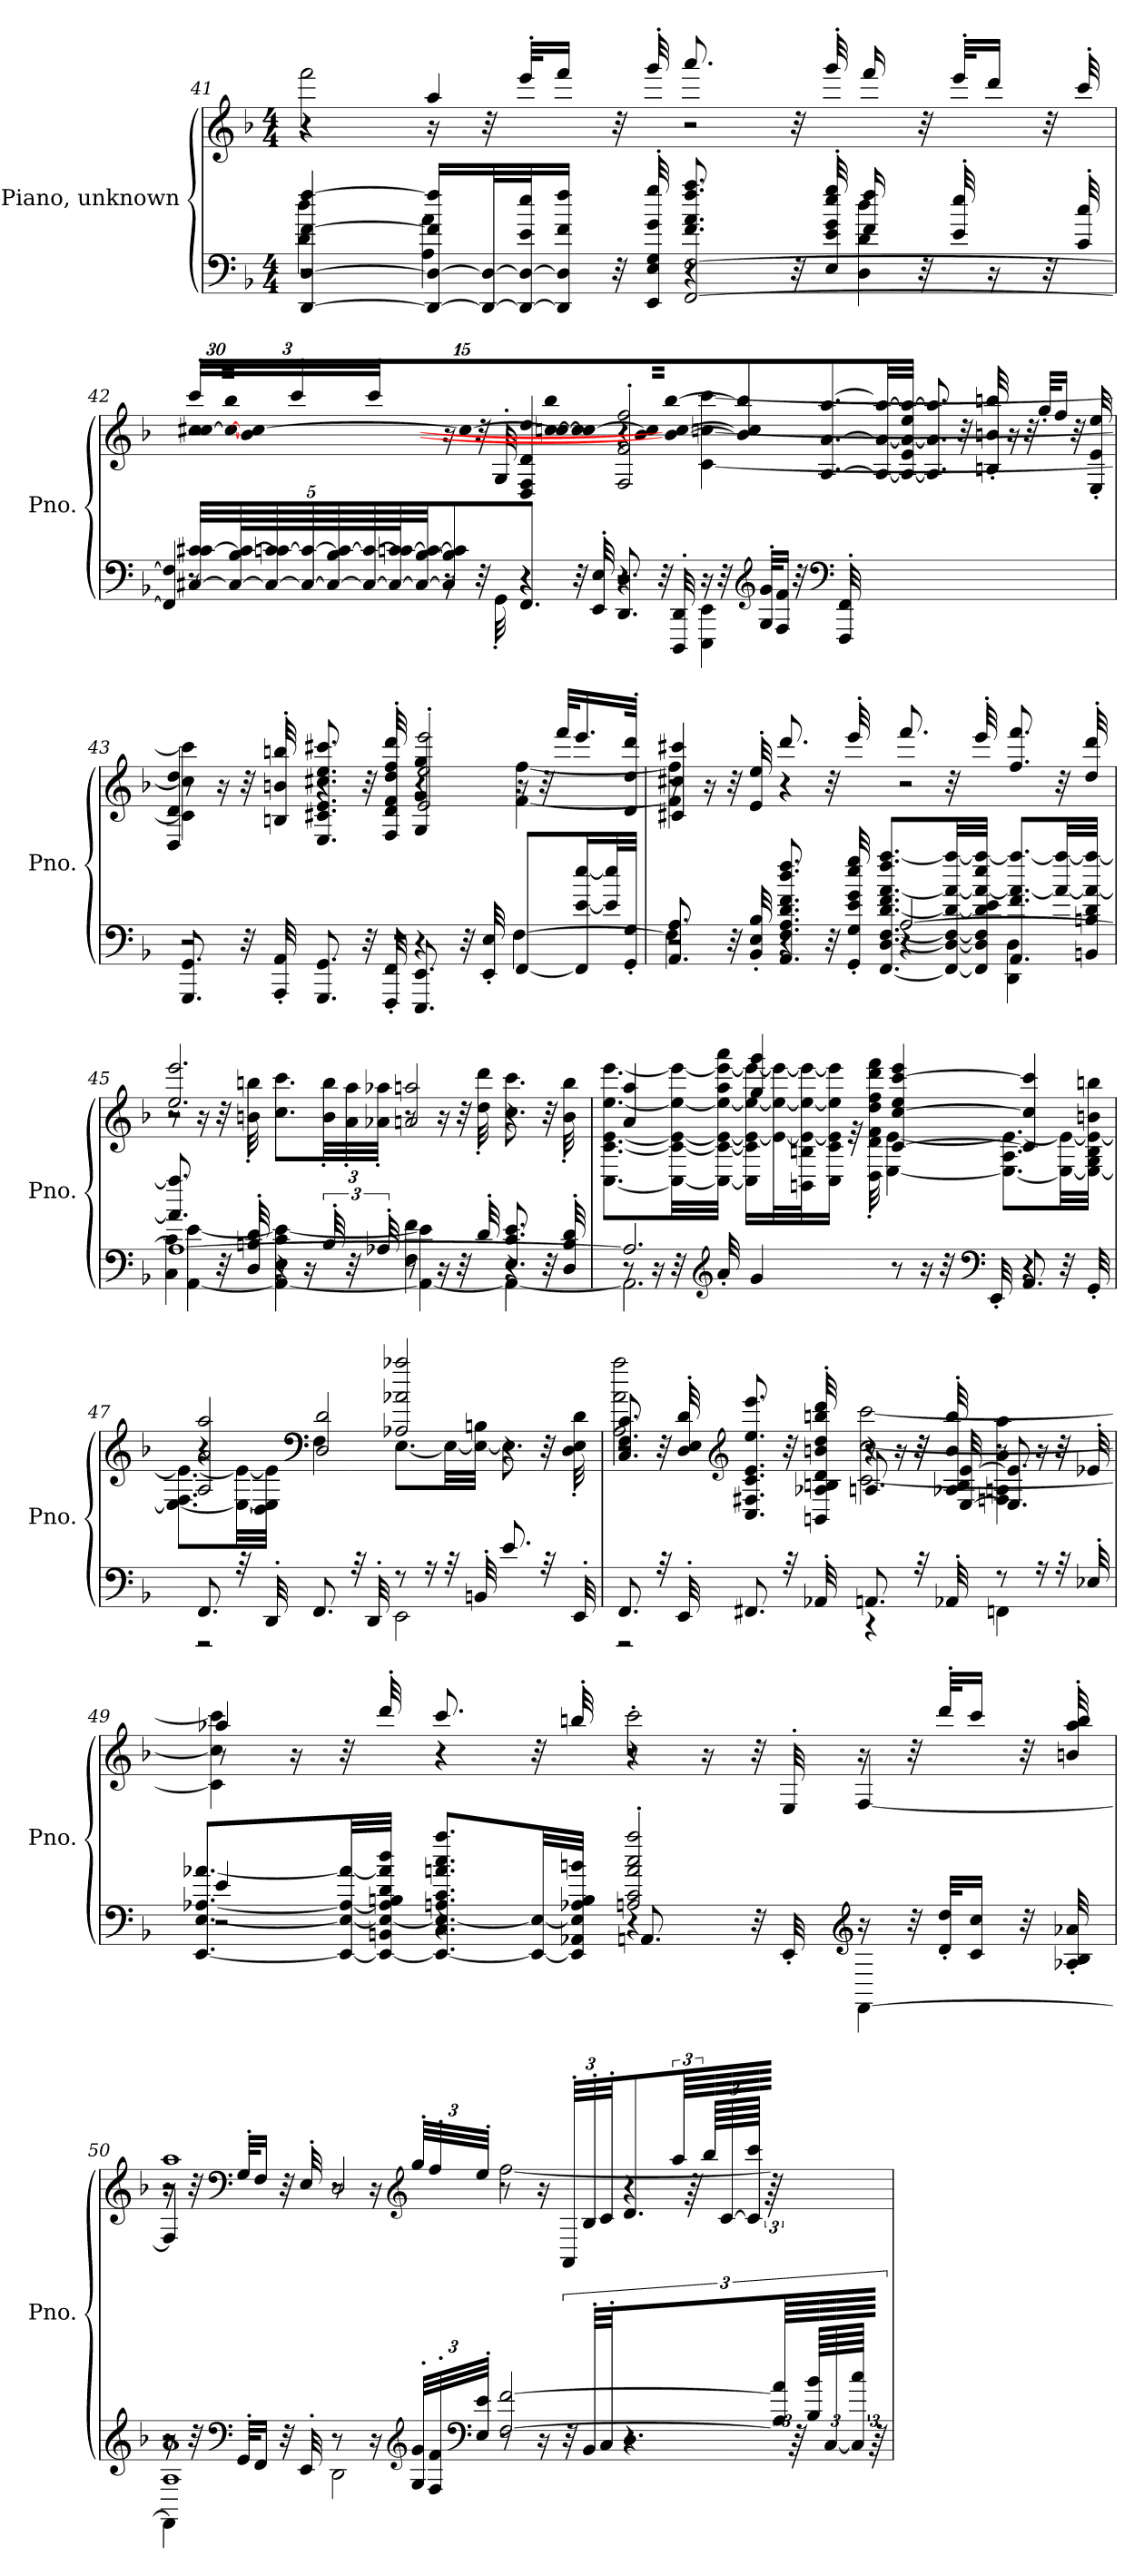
**kern	**kern
*part1	*part1
*staff2	*staff1
*I"Piano, unknown	*
*I'Pno.	*
!!LO:LB:g=z
*clefF4	*clefG2
*k[b-]	*k[b-]
*M4/4	*M4/4
=41	=41
*^	*^
*	*^	*	*^
[4DD/ [4D/ [4f/ [4ff/	4d\ 4dd\	2r	4r	2fff'\	4r
16DD/_ 16D/_ 16f/] 16ff/]LL	4A\ 4a\	.	16r	.	4aa/
32DD/_ 32D/_L	.	.	32r	.	.
32DD/_ 32D/_ 32e/ 32ee/J	.	.	32eee'/KLL	.	.
16DD/] 16D/] 16f/ 16ff/JJ	.	.	16fff/JJ	.	.
32r	.	.	32r	.	.
32EE/' 32E/' 32G/' 32g/' 32gg/'	.	.	32ggg'/	.	.
8.f/ 8.a/ 8.ff/ 8.aa/	4r	[2FF/ [2F/	8.aaa/	2r	2r
32r	.	.	32r	.	.
32E/' 32e/' 32g/' 32ee/' 32gg/'	.	.	32ggg'/	.	.
16f/ 16ff/	4D\ 4d\ 4dd\	.	16fff/	.	.
32r	.	.	32r	.	.
32e/' 32ee/'	.	.	32eee'/KLL	.	.
16r	.	.	16ddd/JJ	.	.
32r	.	.	32r	.	.
32c/' 32cc/'	.	.	32ccc'/	.	.
!!LO:PB:g=z	!!	!!
=42	=42	=42	=42	=42	=42
*Xbrackettup	*	*	*Xbrackettup	*	*
!	!	!	!	!	!LO:N:vis=64
[40C#X/ 40c/ [40c#X/LLL	8r	4FF/] 4F/]	24ccc'/LL	2r	960%17cc/ [960%17cc#X/LLLL
!	!	!	!	!	!LO:N:vis=64
.	.	.	.	.	960%17cc#/_ 960%17bb-/
80C#/_ 80B-/ 80c#/_L	.	.	.	.	.
.	.	.	.	.	1920ryy
!	!	!	!	!	!LO:N:vis=64
.	.	.	.	.	960%17b-/ 960%17cc#/_
80C#/_ 80cn/ 80c#/_	.	.	.	.	.
.	.	.	24ccc'/	.	.
80C#/_ 80c#/_	.	.	.	.	.
!	!	!	!	!	!LO:N:vis=256
.	.	.	.	.	1920%17cc#/L_
!	!	!	!	!	!LO:N:vis=256
80C#/_ 80B-/ 80c#/_	.	.	.	.	[1920%17ccn/ 1920%17cc#/_ 1920%17bb-/J
!	!	!	!	!	!LO:N:vis=64
.	.	.	.	.	960%17cc/] 960%17cc#/_
80C#/_ 80c#/_	.	.	.	.	.
.	.	.	24ccc'/JJ	.	.
80C#/_ 80cn/ 80c#/_J	.	.	.	.	.
!	!	!	!	!	!LO:N:vis=64
.	.	.	.	.	[960%17b-/ 960%17cc#/_
40C#/_ [40B-/ 40c#/_JJ	.	.	.	.	.
.	.	.	.	.	1920ryy
!	!	!	!	!	!LO:N:vis=64
.	.	.	.	.	960%17b-/_ 960%17cc#/_ [960%17bb-/JJJ
8C#/] 8B-/] 8c#/]	16r	.	16r	.	8b-/] 8cc#/] 8bb-/]
.	32r	.	32r	.	.
.	32GG'\	.	32G'/	.	.
8.FF/J	4r	4r	4D/ 4F/ 4d/ 4dd/	.	[8.A/ [8.a/ [8.aa/
32r	.	.	.	.	32A/_ 32a/_ 32aa/_LL
32EE/' 32E/'	.	.	.	.	32A/_ 32e/ 32a/_ 32ee/ 32aa/_JJJ
8.DD/ 8.D/	4r	2r	2F/' 2f/' 2ff/'	4r	8.A/] 8.a/] 8.aa/]
32r	.	.	.	.	32r
32DDD/' 32DD/'	.	.	.	.	32Bn/' 32bn/' 32bbn/'
16r	4EEE\ 4EE\	.	.	[4c\ [4ccn\ [4ccc\	16r
32r	.	.	.	.	32r
*clefG2	*	*	*	*	*
32G/' 32g/'KLL	.	.	.	.	32gg'/KLL
16F/ 16f/JJ	.	.	.	.	16ff/JJ
32r	.	.	.	.	32r
*clefF4	*	*	*	*	*
32FFF/' 32FF/'	.	.	.	.	32E/' 32e/' 32ee/'
!!LO:LB:g=z	!!	!!
=43	=43	=43	=43	=43	=43
1r	8.GGG/ 8.GG/	2r	8r	4c\] 4cc\] 4ccc\]	4D/ 4d/ 4dd/
.	.	.	16r	.	.
.	32r	.	32r	.	.
.	32AAA/' 32AA/'	.	32Bn/' 32bn/' 32bbn/'	.	.
.	8.GGG/ 8.GG/	.	8.E/ 8.c#X/ 8.e/ 8.cc#X/ 8.ee/ 8.ccc#X/	4r	4r
.	32r	.	32r	.	.
.	32FFF/' 32FF/'	.	32F/' 32d/' 32f/' 32dd/' 32ff/' 32ddd/'	.	.
.	8.EEE/ 8.EE/	4r	4G/ 4g/ 4gg/	4r	2e/' 2ee/' 2eee/'
.	32r	.	.	.	.
.	32EE/' 32E/'	.	.	.	.
.	[8FF/L	[4F\	16r	[4f\ [4ff\	.
.	.	.	32r	.	.
.	.	.	32fff/KLL	.	.
.	16FF/] [16e/ [16ee/L	.	16.eee/	.	.
.	32e/] 32ee/]L	.	.	.	.
.	32GG/' 32G/'JJJ	.	32d/' 32dd/' 32ddd/'JJk	.	.
=44	=44	=44	=44	=44	=44
2r	8.AA/ 8.A/	4F\]	8r	4f\] 4ff\]	4c#X/ 4cc#X/ 4ccc#X/
.	.	.	16r	.	.
.	32r	.	32r	.	.
.	32BB-/' 32E/' 32B-/'	.	32e/' 32ee/'	.	.
.	8.AA/ 8.F/ 8.A/ 8.d/ 8.f/ 8.dd/ 8.ff/	4r	8.ddd/	4r	4r
.	32r	.	32r	.	.
.	32GG/' 32G/' 32e/' 32g/' 32ee/' 32gg/'	.	32eee'/	.	.
[2A/	[8.FF/ [8.D/ [8.F/ [8.d/ 8.f/ [8.a/ 8.ff/ [8.aa/L	4r	8.fff/	2r	2r
.	32FF/_ 32D/_ 32F/_ 32d/_ 32a/_ 32aa/_LL	.	32r	.	.
.	32FF/] 32D/] 32F/] 32d/] 32e/ 32a/_ 32ee/ 32aa/_JJJ	.	32eee'/	.	.
.	8.AA/ 8.f/ 8.a/_ 8.aa/_L	4DD\ 4D\	8.ff/ 8.fff/	.	.
.	32a/_ 32aa/_LL	.	32r	.	.
.	32BBn/ 32Bn/ 32d/ 32a/_ 32aa/_JJJ	.	32dd/' 32ddd/'	.	.
!!LO:LB:g=z	!!	!!
=45	=45	=45	=45	=45	=45
*	*	*^	*	*	*
1A_	4C\ 4c\	8.a/] 8.aa/]	[4AA\ [4e\	2.ee/ 2.eee/	8r	2r
.	.	.	.	.	16r	.
.	.	32r	.	.	32r	.
.	.	32D/' 32Bn/' 32d/'	.	.	32bn\' 32bbn\'	.
.	4r	8r	4AA\_ 4E\ 4c\ 4e\_	.	8.cc\ 8.ccc\L	.
.	.	16r	.	.	.	.
*	*	*brackettup	*	*	*	*
.	.	48B'/	.	.	48b\' 48bb\'LL	.
.	.	48r	.	.	48a\' 48aa\'	.
.	.	48A-X'/	.	.	48a-X\' 48aa-X\'JJJ	.
.	4F\ 4f\	8r	4AA\_ 4e\]	.	8r	2an/ 2aan/
.	.	16r	.	.	16r	.
.	.	32r	.	.	32r	.
.	.	32d'/	.	.	32dd\' 32ddd\'	.
.	4r	8.E/ 8.c/ 8.e/	4AA\_	4r	8.cc\ 8.ccc\	.
.	.	32r	.	.	32r	.
.	.	32D/' 32B/' 32d/'	.	.	32b\' 32bb\'	.
*	*	*v	*v	*	*	*
*	*	*	*	*v	*v
!!LO:LB:g=z
=46	=46	=46	=46	=46
2.A/]	8r	2.AA\]	4a/ 4aa/	[8.C\ [8.c\ [8.e\ [8.ee\ [8.eee\L
.	16r	.	.	.
.	32r	.	.	32C\_ 32c\_ 32e\_ 32ee\_ 32eee\_LL
*clefG2	*	*	*	*
.	32a'/	.	.	32C\_ 32c\_ 32e\_ 32ee\_ 32aa\ 32eee\_ 32aaa\JJJ
.	4g/	.	4gg/ 4ggg/	16C\] 16c\] 16e\_ 16ee\_ 16eee\_LL
.	.	.	.	32e\_ 32ee\_ 32eee\_L
.	.	.	.	32BBn\ 32Bn\ 32e\_ 32ee\_ 32eee\_J
.	.	.	.	16C\ 16c\ 16e\] 16ee\] 16eee\]JJ
.	.	.	.	32r
.	.	.	.	32D\' 32d\' 32f\' 32dd\' 32ff\' 32ddd\' 32fff\'
.	8r	.	[4c/ [4cc/ 4ee/ [4ccc/ 4eee/	[4E\ [4e\
.	16r	.	.	.
.	32r	.	.	.
*clefF4	*	*	*	*
.	32EE'/	.	.	.
4r	8.AA/	4r	4c/] 4cc/] 4ccc/]	8.E\_ 8.A\ 8.e\_L
.	32r	.	.	32E\_ 32e\_LL
.	32GG'/	.	.	32E\_ 32G\ 32B\ 32e\_ 32bn\ 32bbn\JJJ
*	*v	*v	*	*
!!LO:LB:g=z
=47	=47	=47	=47
*	*	*	*^
8.FF/	2r	2A/ 2a/ 2aa/	8.E\_ 8.F\ 8.e\_L	4r
32r	.	.	32E\_ 32e\_LL	.
32DD'/	.	.	32D\ 32E\] 32e\]JJJ	.
*	*	*clefF4	*	*
8.FF/	.	.	4F\	2D/ 2d/
32r	.	.	.	.
32DD'/	.	.	.	.
8r	2EE\	2A-X/ 2a-X/ 2aa-X/	[8.E\L	.
16r	.	.	.	.
32r	.	.	32E\LL_	.
32BBn'/	.	.	32E\_ 32Bn\JJJ	.
8.e/	.	.	8.E\]	4r
32r	.	.	32r	.
32EE'/	.	.	32D\' 32E\' 32d\'	.
!!LO:LB:g=z
=48	=48	=48	=48	=48
*	*	*	*	*^
8.FF/	2r	8.C/ 8.F/ 8.c/	2r	2r	2A\ 2a\ 2aa\
32r	.	32r	.	.	.
32EE'/	.	32D/' 32E/' 32d/'	.	.	.
*	*	*clefG2	*	*	*
8.FF#X/	.	8.C/ 8.F#X/ 8.c/ 8.e/ 8.ee/ 8.eee/	.	.	.
32r	.	32r	.	.	.
32AA-X'/	.	32BBn/' 32A-X/' 32Bn/' 32d/' 32bn/' 32dd/' 32bbn/' 32ddd/'	.	.	.
8.AAn/	4r	8.An/	4r	8r	[2c\ [2cc\ [2ccc\
.	.	.	.	16r	.
32r	.	32r	.	32r	.
32AA-X'/	.	32A-X/' 32B/' 32b/' 32bb/'	.	[32E/ [32e/	.
8r	4FFn\	8r	4Fn\ 4An\ 4a\ 4aa\	8.E/] 8.e/]	.
16r	.	16r	.	.	.
32r	.	32r	.	16r	.
32E-X'/	.	32e-X'/	.	.	.
*	*	*	*	*v	*v
!!LO:PB:g=z
=49	=49	=49	=49	=49
*	*^	*	*	*
4e/	[8.EE/ [8.E/ [8.A-X/ [8.a-X/L	2r	8r	4aa-X/	4c\] 4cc\] 4ccc\]
.	.	.	16r	.	.
.	32EE/_ 32E/_ 32A-/_ 32a-/_LL	.	32r	.	.
.	32EE/_ 32BBn/ 32E/_ 32A-/] 32Bn/ 32d/ 32a-/] 32dd/JJJ	.	32ddd'/	.	.
4r	8.EE/_ 8.C/ 8.E/_ 8.An/ 8.c/ 8.an/ 8.cc/ 8.aa/L	.	8.ccc/	4r	4r
.	32EE/_ 32E/_LL	.	32r	.	.
.	32EE/] 32AA-X/ 32E/] 32A-X/ 32B/ 32bn/JJJ	.	32bbn'/	.	.
2An/' 2c/' 2a/' 2cc/' 2aa/'	8.AAn/	4r	8r	4r	2ccc'\
.	.	.	16r	.	.
.	32r	.	32r	.	.
.	32EE'/	.	32E'/	.	.
*clefG2	*	*	*	*	*
.	16r	[4FF\	16r	[4F/	.
.	32r	.	32r	.	.
.	32d/' 32dd/'KLL	.	32ddd'/KLL	.	.
.	16c/ 16cc/JJ	.	16ccc/JJ	.	.
.	32r	.	32r	.	.
.	32A-X/' 32B/' 32a-X/'	.	32bn/' 32aa-/' 32bb/'	.	.
!!LO:LB:g=z
=50	=50	=50	=50	=50	=50
*	*	*^	*	*	*^
2r	1A 1a	16r	4FF\]	16r	1aa	4F/]	2r
.	.	32r	.	32r	.	.	.
*clefF4	*	*	*	*clefF4	*	*	*
.	.	32GG'/KLL	.	32G'/KLL	.	.	.
.	.	16FF/JJ	.	16F/JJ	.	.	.
.	.	32r	.	32r	.	.	.
.	.	32EE'/	.	32E'/	.	.	.
.	.	8r	2DD\	8r	.	2D/	.
.	.	16r	.	16r	.	.	.
*clefG2	*	*	*	*clefG2	*	*	*
*	*	*Xbrackettup	*	*	*	*	*
.	.	48G/' 48g/'LLL	.	48gg'/LLL	.	.	.
.	.	48F/' 48f/'	.	48ff'/	.	.	.
*clefF4	*	*	*	*	*	*	*
.	.	48E/' 48e/'JJJ	.	48ee'/JJJ	.	.	.
[2F/ [2f/	.	8r	.	8r	.	.	[2ff\
.	.	16r	.	16r	.	.	.
*	*	*brackettup	*	*	*	*	*
.	.	48r	.	48AA'/LLL	.	.	.
.	.	48BB-'/LLL	.	48B-'/	.	.	.
.	.	48C'/JJ	.	48c'/JJ	.	.	.
.	.	8.D/	4r	8.d/	.	4r	.
*	*	*	*	*brackettup	*	*	*
.	.	96A/ 96a/Jkkk	.	96aa/Jkkk	.	.	.
.	.	96r	.	96r	.	.	.
.	.	96B-/ 96b-/LLLL	.	96bb-/LLLL	.	.	.
.	.	[96C/	.	[96c/	.	.	.
.	.	96C/] 96cc/JJJJ	.	96c/] 96ccc/JJJJ	.	.	.
.	.	96r	.	96r	.	.	.
*v	*v	*v	*v	*	*	*	*
*	*v	*v	*v	*v
=	=
*-	*-
